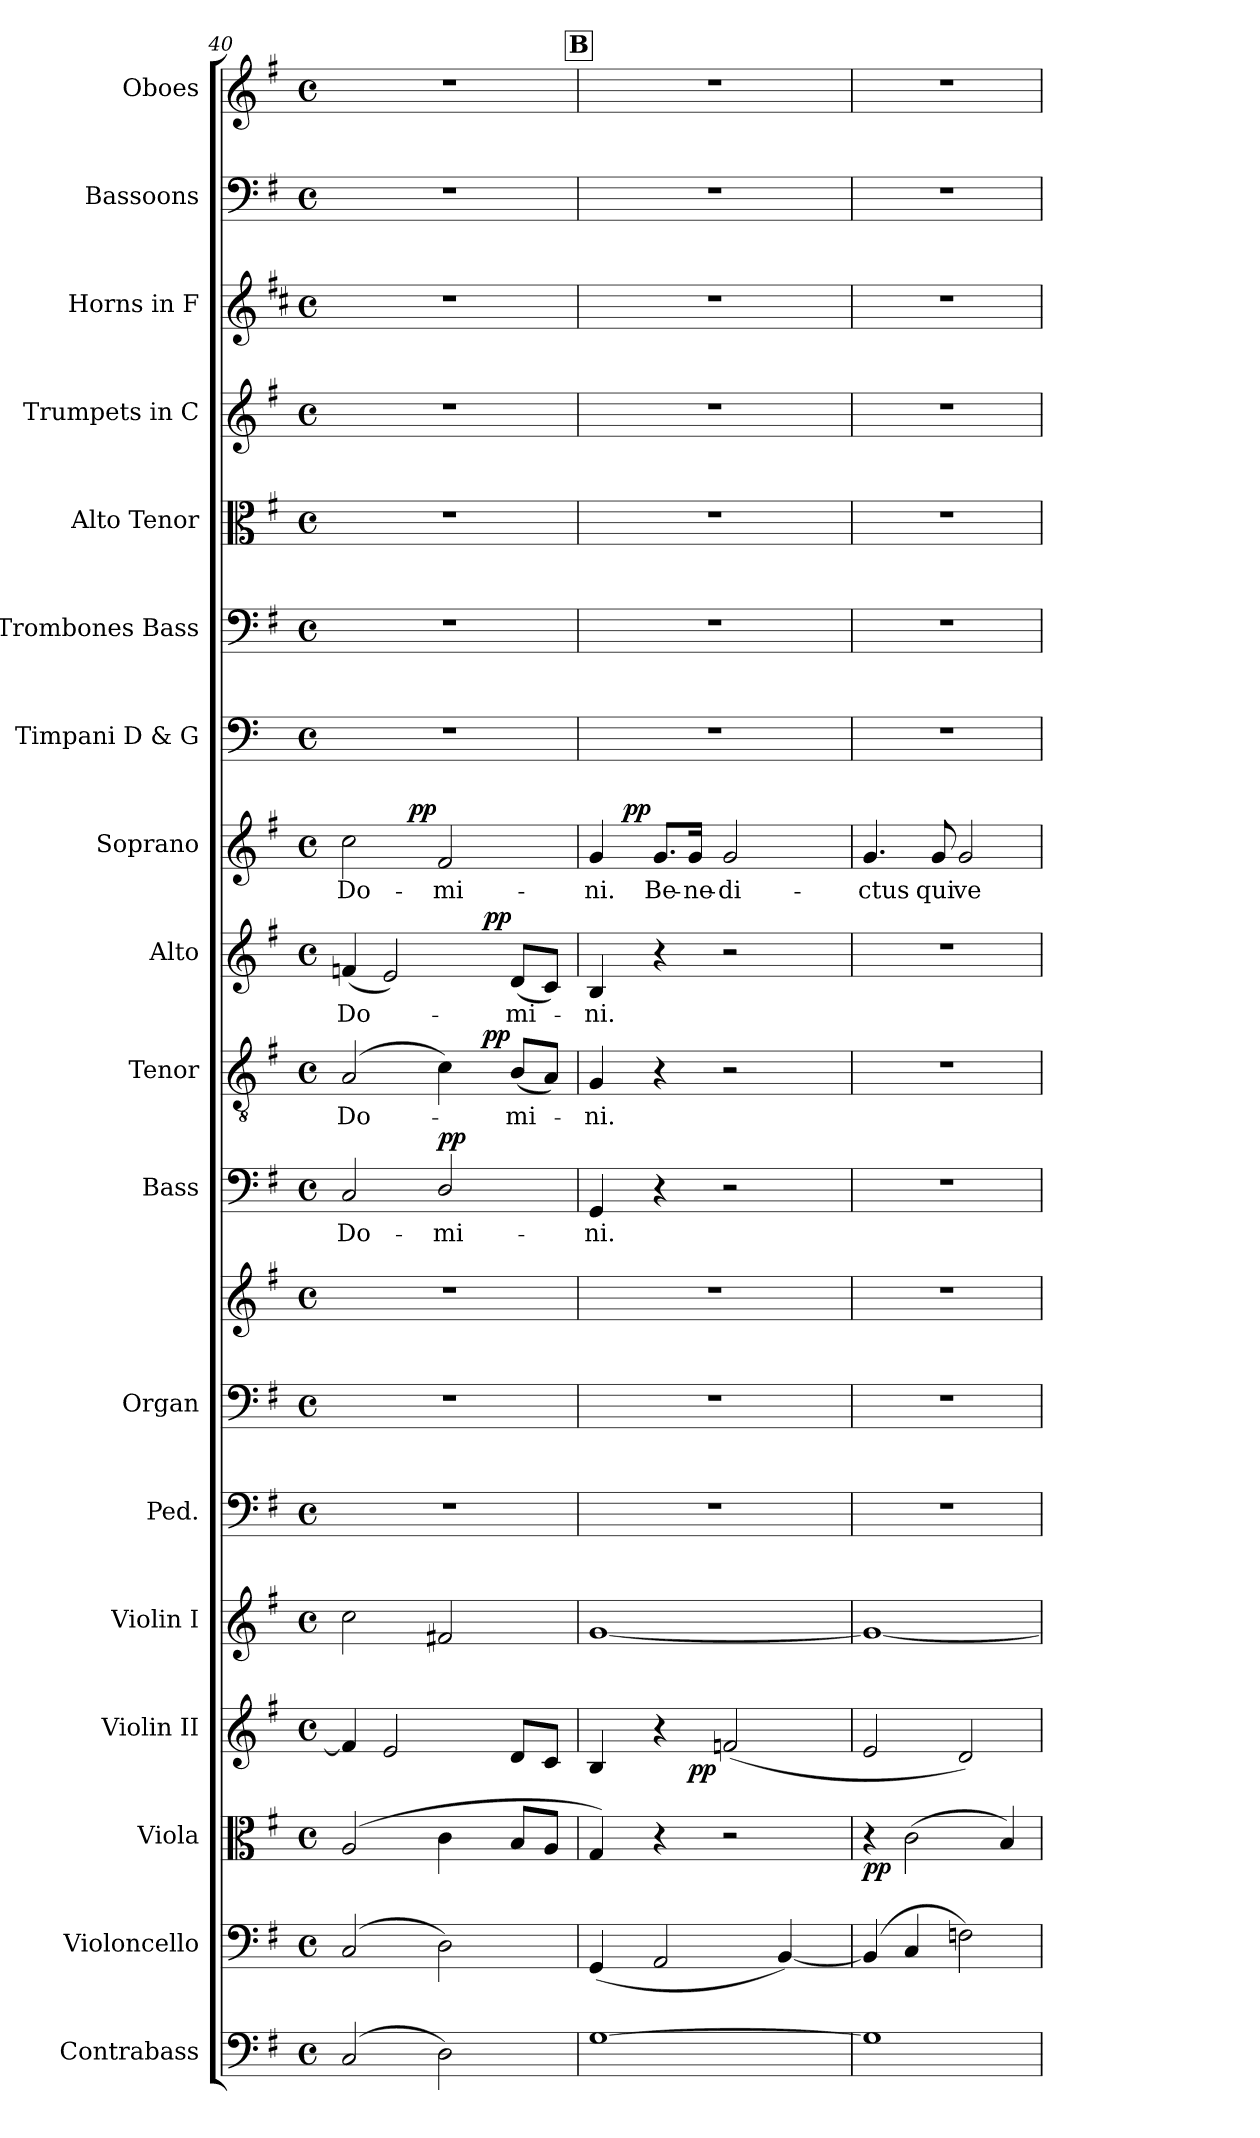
**kern	**kern	**kern	**dynam	**kern	**dynam	**kern	**kern	**kern	**kern	**kern	**text	**dynam	**kern	**text	**dynam	**kern	**text	**dynam	**kern	**text	**dynam	**kern	**kern	**kern	**kern	**kern	**kern	**kern
*part18	*part17	*part16	*part16	*part15	*part15	*part14	*part13	*part12	*part12	*part11	*part11	*part11	*part10	*part10	*part10	*part9	*part9	*part9	*part8	*part8	*part8	*part7	*part6	*part5	*part4	*part3	*part2	*part1
*staff19	*staff18	*staff17	*staff17	*staff16	*staff16	*staff15	*staff14	*staff13	*staff12	*staff11	*staff11	*staff11	*staff10	*staff10	*staff10	*staff9	*staff9	*staff9	*staff8	*staff8	*staff8	*staff7	*staff6	*staff5	*staff4	*staff3	*staff2	*staff1
*I"Contrabass	*I"Violoncello	*I"Viola	*	*I"Violin II	*	*I"Violin I	*I"Ped.	*I"Organ	*	*I"Bass	*	*	*I"Tenor	*	*	*I"Alto	*	*	*I"Soprano	*	*	*I"Timpani D & G	*I"Trombones  Bass	*I"Alto Tenor	*I"Trumpets in C	*I"Horns in F	*I"Bassoons	*I"Oboes
*I'Cb.	*I'Vc.	*I'Vla.	*	*I'Vln. II	*	*I'Vln. I	*	*I'Org.	*	*I'B.	*	*	*I'T.	*	*	*I'A.	*	*	*I'S.	*	*	*I'Timp.	*	*	*	*I'Hn.	*I'Bsn.	*I'Ob.
*clefF4	*clefF4	*clefC3	*	*clefG2	*	*clefG2	*clefF4	*clefF4	*clefG2	*clefF4	*	*	*clefGv2	*	*	*clefG2	*	*	*clefG2	*	*	*clefF4	*clefF4	*clefC3	*clefG2	*clefG2	*clefF4	*clefG2
*ITrd7c12	*	*	*	*	*	*	*	*	*	*	*	*	*ITrd7c12	*	*	*	*	*	*	*	*	*	*	*	*	*ITrd4c7	*	*
*k[f#]	*k[f#]	*k[f#]	*	*k[f#]	*	*k[f#]	*k[f#]	*k[f#]	*k[f#]	*k[f#]	*	*	*k[f#]	*	*	*k[f#]	*	*	*k[f#]	*	*	*k[]	*k[f#]	*k[f#]	*k[f#]	*k[f#]	*k[f#]	*k[f#]
*G:	*G:	*G:	*	*G:	*	*G:	*G:	*G:	*G:	*G:	*	*	*G:	*	*	*G:	*	*	*G:	*	*	*C:	*G:	*G:	*G:	*G:	*G:	*G:
*M4/4	*M4/4	*M4/4	*	*M4/4	*	*M4/4	*M4/4	*M4/4	*M4/4	*M4/4	*	*	*M4/4	*	*	*M4/4	*	*	*M4/4	*	*	*M4/4	*M4/4	*M4/4	*M4/4	*M4/4	*M4/4	*M4/4
*met(c)	*met(c)	*met(c)	*	*met(c)	*	*met(c)	*met(c)	*met(c)	*met(c)	*met(c)	*	*	*met(c)	*	*	*met(c)	*	*	*met(c)	*	*	*met(c)	*met(c)	*met(c)	*met(c)	*met(c)	*met(c)	*met(c)
=40	=40	=40	=40	=40	=40	=40	=40	=40	=40	=40	=40	=40	=40	=40	=40	=40	=40	=40	=40	=40	=40	=40	=40	=40	=40	=40	=40	=40
!	!	!	!	!	!	!	!	!	!	!	!LO:LY:b:color=#000000	!	!	!	!	!	!	!	!	!	!	!	!	!	!	!	!	!
!	!	!	!	!	!	!	!	!	!	!	!	!	!	!LO:LY:b:color=#000000	!	!	!	!	!	!	!	!	!	!	!	!	!	!
!	!	!	!	!	!	!	!	!	!	!	!	!	!	!	!	!	!LO:LY:b:color=#000000	!	!	!	!	!	!	!	!	!	!	!
!	!	!	!	!	!	!	!	!	!	!	!	!	!	!	!	!	!	!	!	!LO:LY:b:color=#000000	!	!	!	!	!	!	!	!
*	*	*	*	*	*	*	*	*	*	*	*	*	*^	*	*	*^	*	*	*^	*	*	*	*	*	*	*	*	*
(2CCi/	(2Ci/	(2Ai/	.	4fi/]	.	2cci\	1r	1r	1r	2Ci/	Do-	.	(2AAi/	2ryy	Do-	.	(4fni/	2ryy	Do-	.	2cci\	4ryy	Do-	.	1r	1r	1r	1r	1r	1r	1r
.	.	.	.	2ei/	.	.	.	.	.	.	.	.	.	.	.	.	2ei/)	.	.	.	.	16..ryy	.	.	.	.	.	.	.	.	.
.	.	.	.	.	.	.	.	.	.	.	.	.	.	.	.	.	.	.	.	.	.	2ryy	.	pp	.	.	.	.	.	.	.
!	!	!	!	!	!	!	!	!	!	!	!LO:LY:b:color=#000000	!	!	!	!	!	!	!	!	!	!	!	!	!	!	!	!	!	!	!	!
!	!	!	!	!	!	!	!	!	!	!	!	!	!	!	!	!	!	!	!	!	!	!	!LO:LY:b:color=#000000	!	!	!	!	!	!	!	!
2DDi\)	2Di\)	4ci\	.	.	.	2f#Xi/	.	.	.	2Di/	-mi-	pp	4Ci\)	16ryy	.	.	.	8ryy	.	.	2f#i/	.	-mi-	.	.	.	.	.	.	.	.
.	.	.	.	.	.	.	.	.	.	.	.	.	.	32ryy	.	.	.	.	.	.	.	.	.	.	.	.	.	.	.	.	.
.	.	.	.	.	.	.	.	.	.	.	.	.	.	64ryy	.	.	.	.	.	.	.	.	.	.	.	.	.	.	.	.	.
.	.	.	.	.	.	.	.	.	.	.	.	.	.	128...ryy	.	.	.	.	.	.	.	.	.	.	.	.	.	.	.	.	.
.	.	.	.	.	.	.	.	.	.	.	.	.	.	4ryy	.	pp	.	.	.	.	.	.	.	.	.	.	.	.	.	.	.
.	.	.	.	.	.	.	.	.	.	.	.	.	.	.	.	.	.	4.ryy	.	pp	.	.	.	.	.	.	.	.	.	.	.
!	!	!	!	!	!	!	!	!	!	!	!	!	!	!	!LO:LY:b:color=#000000	!	!	!	!	!	!	!	!	!	!	!	!	!	!	!	!
!	!	!	!	!	!	!	!	!	!	!	!	!	!	!	!	!	!	!	!LO:LY:b:color=#000000	!	!	!	!	!	!	!	!	!	!	!	!
.	.	8Bi/L	.	8di/L	.	.	.	.	.	.	.	.	(8BBi/L	.	-mi-	.	(8di/L	.	-mi-	.	.	.	.	.	.	.	.	.	.	.	.
.	.	.	.	.	.	.	.	.	.	.	.	.	.	.	.	.	.	.	.	.	.	8ryy	.	.	.	.	.	.	.	.	.
.	.	.	.	.	.	.	.	.	.	.	.	.	.	8ryy	.	.	.	.	.	.	.	.	.	.	.	.	.	.	.	.	.
.	.	8Ai/J	.	8ci/J	.	.	.	.	.	.	.	.	8AAi/J)	.	.	.	8ci/J)	.	.	.	.	.	.	.	.	.	.	.	.	.	.
.	.	.	.	.	.	.	.	.	.	.	.	.	.	.	.	.	.	.	.	.	.	64ryy	.	.	.	.	.	.	.	.	.
.	.	.	.	.	.	.	.	.	.	.	.	.	.	1024ryy	.	.	.	.	.	.	.	.	.	.	.	.	.	.	.	.	.
*	*	*	*	*	*	*	*	*	*	*	*	*	*v	*v	*	*	*	*	*	*	*	*	*	*	*	*	*	*	*	*	*
*	*	*	*	*	*	*	*	*	*	*	*	*	*	*	*	*v	*v	*	*	*	*	*	*	*	*	*	*	*	*	*
!!LO:REH:place=s1:B:color=#000000:enc=box:fs=18.8792:t=B
=41	=41	=41	=41	=41	=41	=41	=41	=41	=41	=41	=41	=41	=41	=41	=41	=41	=41	=41	=41	=41	=41	=41	=41	=41	=41	=41	=41	=41	=41
*	*	*	*	*	*	*	*	*	*	*	*	*	*^	*	*	*^	*	*	*	*	*	*	*	*	*	*	*	*	*
!	!	!	!	!	!	!	!	!	!	!	!LO:LY:b:color=#000000	!	!	!	!	!	!	!	!	!	!	!	!	!	!	!	!	!	!	!	!
*	*	*	*	*	*	*	*	*	*	*	*	*	*v	*v	*	*	*	*	*	*	*	*	*	*	*	*	*	*	*	*	*
*	*	*	*	*	*	*	*	*	*	*	*	*	*	*	*	*v	*v	*	*	*	*	*	*	*	*	*	*	*	*	*
*	*	*	*	*	*	*	*	*	*	*	*	*	*^	*	*	*^	*	*	*	*	*	*	*	*	*	*	*	*	*
!	!	!	!	!	!	!	!	!	!	!	!	!	!	!	!LO:LY:b:color=#000000	!	!	!	!	!	!	!	!	!	!	!	!	!	!	!	!
*	*	*	*	*	*	*	*	*	*	*	*	*	*v	*v	*	*	*	*	*	*	*	*	*	*	*	*	*	*	*	*	*
*	*	*	*	*	*	*	*	*	*	*	*	*	*	*	*	*v	*v	*	*	*	*	*	*	*	*	*	*	*	*	*
*	*	*	*	*	*	*	*	*	*	*	*	*	*^	*	*	*^	*	*	*	*	*	*	*	*	*	*	*	*	*
!	!	!	!	!	!	!	!	!	!	!	!	!	!	!	!	!	!	!	!LO:LY:b:color=#000000	!	!	!	!	!	!	!	!	!	!	!	!
*	*	*	*	*	*	*	*	*	*	*	*	*	*v	*v	*	*	*	*	*	*	*	*	*	*	*	*	*	*	*	*	*
*	*	*	*	*	*	*	*	*	*	*	*	*	*	*	*	*v	*v	*	*	*	*	*	*	*	*	*	*	*	*	*
*	*	*	*	*	*	*	*	*	*	*	*	*	*^	*	*	*^	*	*	*	*	*	*	*	*	*	*	*	*	*
!	!	!	!	!	!	!	!	!	!	!	!	!	!	!	!	!	!	!	!	!	!	!	!LO:LY:b:color=#000000	!	!	!	!	!	!	!	!
*	*	*	*	*	*	*	*	*	*	*	*	*	*v	*v	*	*	*	*	*	*	*	*	*	*	*	*	*	*	*	*	*
*	*	*	*	*^	*	*	*	*	*	*	*	*	*	*	*	*v	*v	*	*	*	*	*	*	*	*	*	*	*	*	*
[1GGi	(4GGi/	4Gi/)	.	4Bi/	4..ryy	.	[1gi	1r	1r	1r	4GGi/	-ni.	.	4GGi/	-ni.	.	4Bi/	-ni.	.	4gi/	16ryy	-ni.	.	1r	1r	1r	1r	1r	1r	1r
.	.	.	.	.	.	.	.	.	.	.	.	.	.	.	.	.	.	.	.	.	32ryy	.	.	.	.	.	.	.	.	.
.	.	.	.	.	.	.	.	.	.	.	.	.	.	.	.	.	.	.	.	.	256.ryy	.	.	.	.	.	.	.	.	.
.	.	.	.	.	.	.	.	.	.	.	.	.	.	.	.	.	.	.	.	.	2ryy	.	pp	.	.	.	.	.	.	.
!	!	!	!	!	!	!	!	!	!	!	!	!	!	!	!	!	!	!	!	!	!	!LO:LY:b:color=#000000	!	!	!	!	!	!	!	!
.	2AAi/	4r	.	4r	.	.	.	.	.	.	4r	.	.	4r	.	.	4r	.	.	8.gi/L	.	Be-	.	.	.	.	.	.	.	.
!	!	!	!	!	!	!	!	!	!	!	!	!	!	!	!	!	!	!	!	!	!	!LO:LY:b:color=#000000	!	!	!	!	!	!	!	!
.	.	.	.	.	2ryy	pp	.	.	.	.	.	.	.	.	.	.	.	.	.	16gi/Jk	.	-ne-	.	.	.	.	.	.	.	.
!	!	!	!	!	!	!	!	!	!	!	!	!	!	!	!	!	!	!	!	!	!	!LO:LY:b:color=#000000	!	!	!	!	!	!	!	!
.	.	2r	.	(2fni/	.	.	.	.	.	.	2r	.	.	2r	.	.	2r	.	.	2gi/	.	-di-	.	.	.	.	.	.	.	.
.	.	.	.	.	.	.	.	.	.	.	.	.	.	.	.	.	.	.	.	.	4ryy	.	.	.	.	.	.	.	.	.
.	[4BBi/)	.	.	.	.	.	.	.	.	.	.	.	.	.	.	.	.	.	.	.	.	.	.	.	.	.	.	.	.	.
.	.	.	.	.	.	.	.	.	.	.	.	.	.	.	.	.	.	.	.	.	8ryy	.	.	.	.	.	.	.	.	.
.	.	.	.	.	16ryy	.	.	.	.	.	.	.	.	.	.	.	.	.	.	.	.	.	.	.	.	.	.	.	.	.
.	.	.	.	.	.	.	.	.	.	.	.	.	.	.	.	.	.	.	.	.	64ryy	.	.	.	.	.	.	.	.	.
.	.	.	.	.	.	.	.	.	.	.	.	.	.	.	.	.	.	.	.	.	128ryy	.	.	.	.	.	.	.	.	.
.	.	.	.	.	.	.	.	.	.	.	.	.	.	.	.	.	.	.	.	.	512ryy	.	.	.	.	.	.	.	.	.
*	*	*	*	*v	*v	*	*	*	*	*	*	*	*	*	*	*	*	*	*	*v	*v	*	*	*	*	*	*	*	*	*
=42	=42	=42	=42	=42	=42	=42	=42	=42	=42	=42	=42	=42	=42	=42	=42	=42	=42	=42	=42	=42	=42	=42	=42	=42	=42	=42	=42	=42
*	*	*	*	*^	*	*	*	*	*	*	*	*	*	*	*	*	*	*	*^	*	*	*	*	*	*	*	*	*
!	!	!	!	!	!	!	!	!	!	!	!	!	!	!	!	!	!	!	!	!	!	!LO:LY:b:color=#000000	!	!	!	!	!	!	!	!
*	*	*	*	*v	*v	*	*	*	*	*	*	*	*	*	*	*	*	*	*	*v	*v	*	*	*	*	*	*	*	*	*
1GGi]	(4BBi/]	4r	pp	2ei/	.	1gi_	1r	1r	1r	1r	.	.	1r	.	.	1r	.	.	4.gi/	-ctus	.	1r	1r	1r	1r	1r	1r	1r
.	4Ci/	(2ci\	.	.	.	.	.	.	.	.	.	.	.	.	.	.	.	.	.	.	.	.	.	.	.	.	.	.
!	!	!	!	!	!	!	!	!	!	!	!	!	!	!	!	!	!	!	!	!LO:LY:b:color=#000000	!	!	!	!	!	!	!	!
.	.	.	.	.	.	.	.	.	.	.	.	.	.	.	.	.	.	.	8gi/	qui	.	.	.	.	.	.	.	.
!	!	!	!	!	!	!	!	!	!	!	!	!	!	!	!	!	!	!	!	!LO:LY:b:color=#000000	!	!	!	!	!	!	!	!
.	2Fni\)	.	.	2di/)	.	.	.	.	.	.	.	.	.	.	.	.	.	.	2gi/	ve-	.	.	.	.	.	.	.	.
.	.	4Bi/)	.	.	.	.	.	.	.	.	.	.	.	.	.	.	.	.	.	.	.	.	.	.	.	.	.	.
=	=	=	=	=	=	=	=	=	=	=	=	=	=	=	=	=	=	=	=	=	=	=	=	=	=	=	=	=
*-	*-	*-	*-	*-	*-	*-	*-	*-	*-	*-	*-	*-	*-	*-	*-	*-	*-	*-	*-	*-	*-	*-	*-	*-	*-	*-	*-	*-
